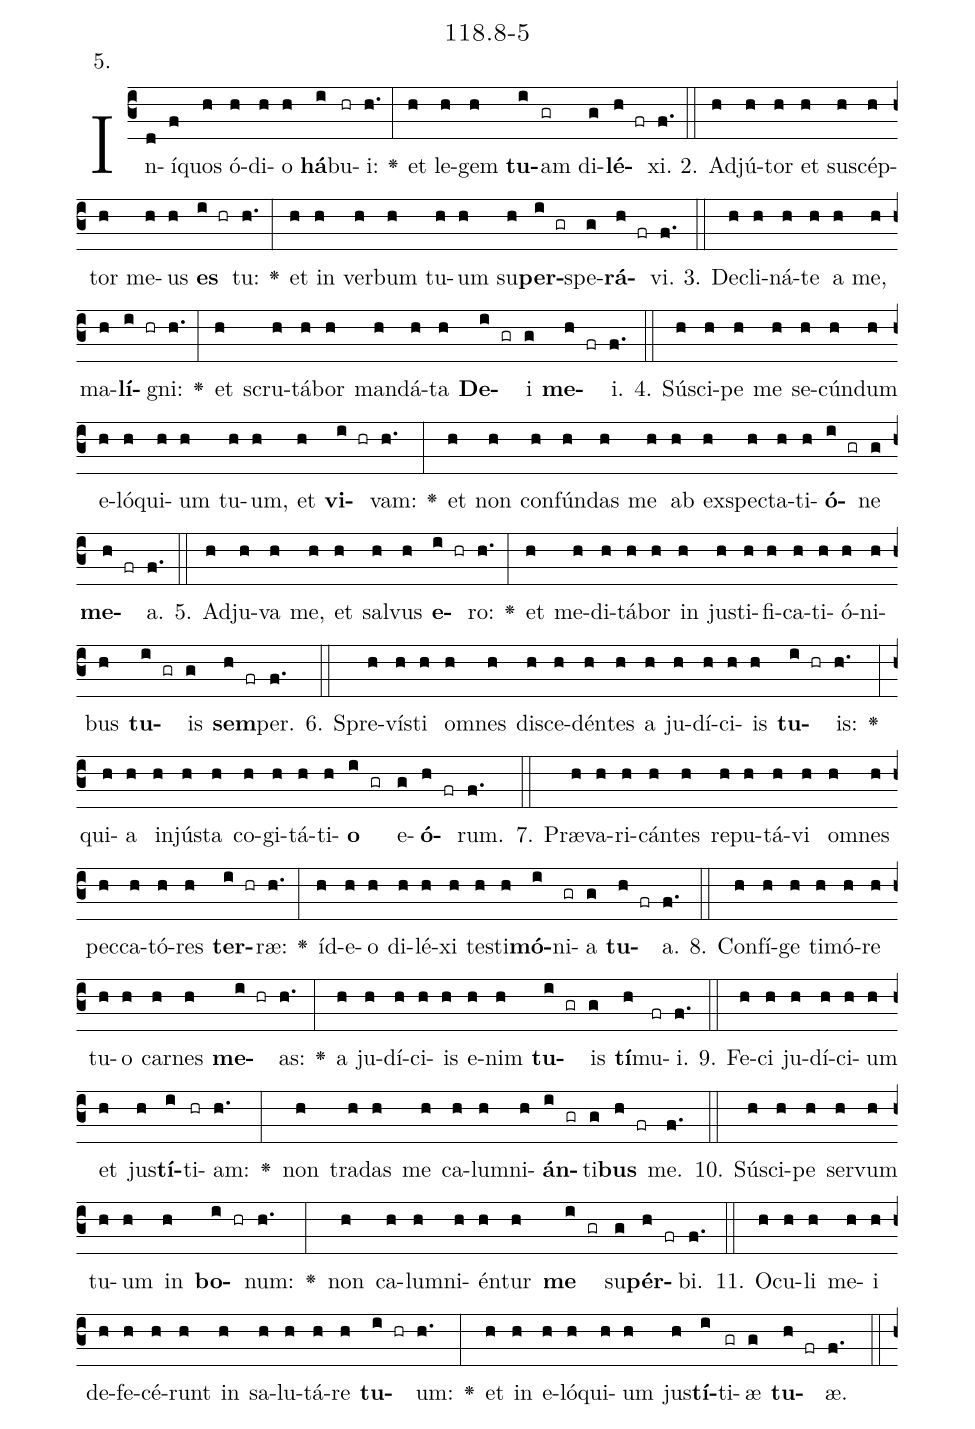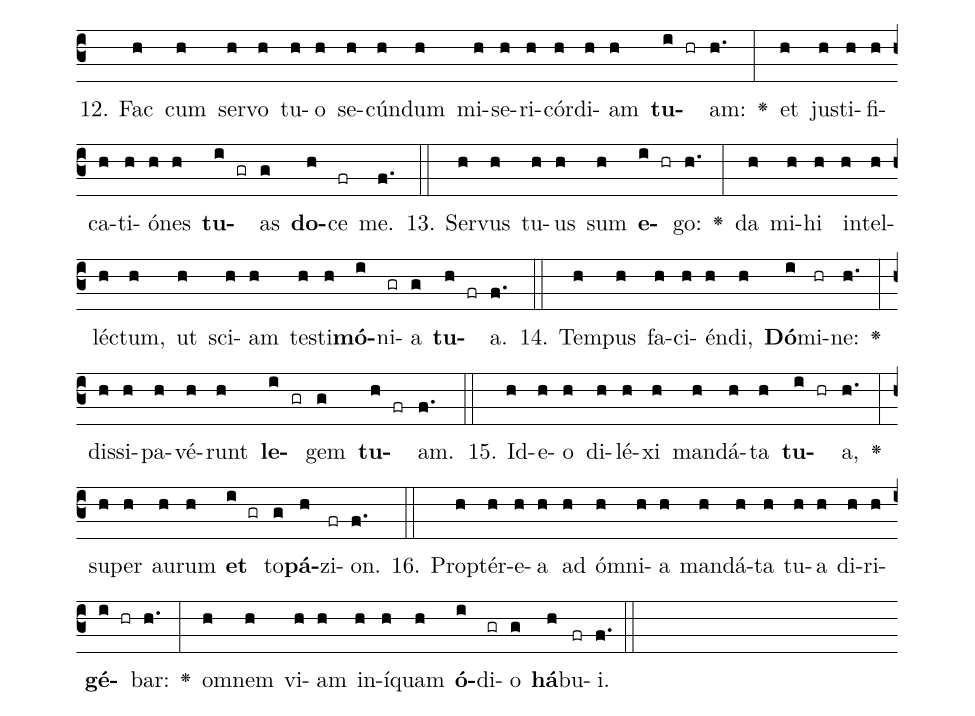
name: 118.8-5;
annotation: 5.;
%%
(c3)In(d)í(f)quos(h) ó(h)di(h)o(h) <b>há</b>(i)bu(hr)i:(h.) <v>\greheightstar</v>(:) et(h) le(h)gem(h) <b>tu</b>(i)am(gr) di(g)<b>lé</b>(h fr)xi.(f.) (::)
2. Ad(h)jú(h)tor(h) et(h) su(h)scép(h)tor(h) me(h)us(h) <b>es</b>(i hr) tu:(h.) <v>\greheightstar</v>(:) et(h) in(h) ver(h)bum(h) tu(h)um(h) su(h)<b>per</b>(i gr)spe(g)<b>rá</b>(h fr)vi.(f.) (::)
3. De(h)cli(h)ná(h)te(h) a(h) me,(h) ma(h)<b>lí</b>(i hr)gni:(h.) <v>\greheightstar</v>(:) et(h) scru(h)tá(h)bor(h) man(h)dá(h)ta(h) <b>De</b>(i gr)i(g) <b>me</b>(h fr)i.(f.) (::)
4. Sú(h)sci(h)pe(h) me(h) se(h)cún(h)dum(h) e(h)ló(h)qui(h)um(h) tu(h)um,(h) et(h) <b>vi</b>(i hr)vam:(h.) <v>\greheightstar</v>(:) et(h) non(h) con(h)fún(h)das(h) me(h) ab(h) ex(h)spec(h)ta(h)ti(h)<b>ó</b>(i gr)ne(g) <b>me</b>(h fr)a.(f.) (::)
5. Ad(h)ju(h)va(h) me,(h) et(h) sal(h)vus(h) <b>e</b>(i hr)ro:(h.) <v>\greheightstar</v>(:) et(h) me(h)di(h)tá(h)bor(h) in(h) jus(h)ti(h)fi(h)ca(h)ti(h)ó(h)ni(h)bus(h) <b>tu</b>(i gr)is(g) <b>sem</b>(h fr)per.(f.) (::)
6. Spre(h)vís(h)ti(h) om(h)nes(h) di(h)sce(h)dén(h)tes(h) a(h) ju(h)dí(h)ci(h)is(h) <b>tu</b>(i hr)is:(h.) <v>\greheightstar</v>(:) qui(h)a(h) in(h)jús(h)ta(h) co(h)gi(h)tá(h)ti(h)<b>o</b>(i gr) e(g)<b>ó</b>(h fr)rum.(f.) (::)
7. Præ(h)va(h)ri(h)cán(h)tes(h) re(h)pu(h)tá(h)vi(h) om(h)nes(h) pec(h)ca(h)tó(h)res(h) <b>ter</b>(i hr)ræ:(h.) <v>\greheightstar</v>(:) íd(h)e(h)o(h) di(h)lé(h)xi(h) tes(h)ti(h)<b>mó</b>(i)ni(gr)a(g) <b>tu</b>(h fr)a.(f.) (::)
8. Con(h)fí(h)ge(h) ti(h)mó(h)re(h) tu(h)o(h) car(h)nes(h) <b>me</b>(i hr)as:(h.) <v>\greheightstar</v>(:) a(h) ju(h)dí(h)ci(h)is(h) e(h)nim(h) <b>tu</b>(i gr)is(g) <b>tí</b>(h)mu(fr)i.(f.) (::)
9. Fe(h)ci(h) ju(h)dí(h)ci(h)um(h) et(h) jus(h)<b>tí</b>(i)ti(hr)am:(h.) <v>\greheightstar</v>(:) non(h) tra(h)das(h) me(h) ca(h)lum(h)ni(h)<b>án</b>(i gr)ti(g)<b>bus</b>(h fr) me.(f.) (::)
10. Sú(h)sci(h)pe(h) ser(h)vum(h) tu(h)um(h) in(h) <b>bo</b>(i hr)num:(h.) <v>\greheightstar</v>(:) non(h) ca(h)lum(h)ni(h)én(h)tur(h) <b>me</b>(i gr) su(g)<b>pér</b>(h fr)bi.(f.) (::)
11. O(h)cu(h)li(h) me(h)i(h) de(h)fe(h)cé(h)runt(h) in(h) sa(h)lu(h)tá(h)re(h) <b>tu</b>(i hr)um:(h.) <v>\greheightstar</v>(:) et(h) in(h) e(h)ló(h)qui(h)um(h) jus(h)<b>tí</b>(i)ti(gr)æ(g) <b>tu</b>(h fr)æ.(f.) (::)
12. Fac(h) cum(h) ser(h)vo(h) tu(h)o(h) se(h)cún(h)dum(h) mi(h)se(h)ri(h)cór(h)di(h)am(h) <b>tu</b>(i hr)am:(h.) <v>\greheightstar</v>(:) et(h) jus(h)ti(h)fi(h)ca(h)ti(h)ó(h)nes(h) <b>tu</b>(i gr)as(g) <b>do</b>(h)ce(fr) me.(f.) (::)
13. Ser(h)vus(h) tu(h)us(h) sum(h) <b>e</b>(i hr)go:(h.) <v>\greheightstar</v>(:) da(h) mi(h)hi(h) in(h)tel(h)léc(h)tum,(h) ut(h) sci(h)am(h) tes(h)ti(h)<b>mó</b>(i)ni(gr)a(g) <b>tu</b>(h fr)a.(f.) (::)
14. Tem(h)pus(h) fa(h)ci(h)én(h)di,(h) <b>Dó</b>(i)mi(hr)ne:(h.) <v>\greheightstar</v>(:) dis(h)si(h)pa(h)vé(h)runt(h) <b>le</b>(i gr)gem(g) <b>tu</b>(h fr)am.(f.) (::)
15. Id(h)e(h)o(h) di(h)lé(h)xi(h) man(h)dá(h)ta(h) <b>tu</b>(i hr)a,(h.) <v>\greheightstar</v>(:) su(h)per(h) au(h)rum(h) <b>et</b>(i gr) to(g)<b>pá</b>(h)zi(fr)on.(f.) (::)
16. Prop(h)tér(h)e(h)a(h) ad(h) óm(h)ni(h)a(h) man(h)dá(h)ta(h) tu(h)a(h) di(h)ri(h)<b>gé</b>(i hr)bar:(h.) <v>\greheightstar</v>(:) om(h)nem(h) vi(h)am(h) in(h)í(h)quam(h) <b>ó</b>(i)di(gr)o(g) <b>há</b>(h)bu(fr)i.(f.) (::)
